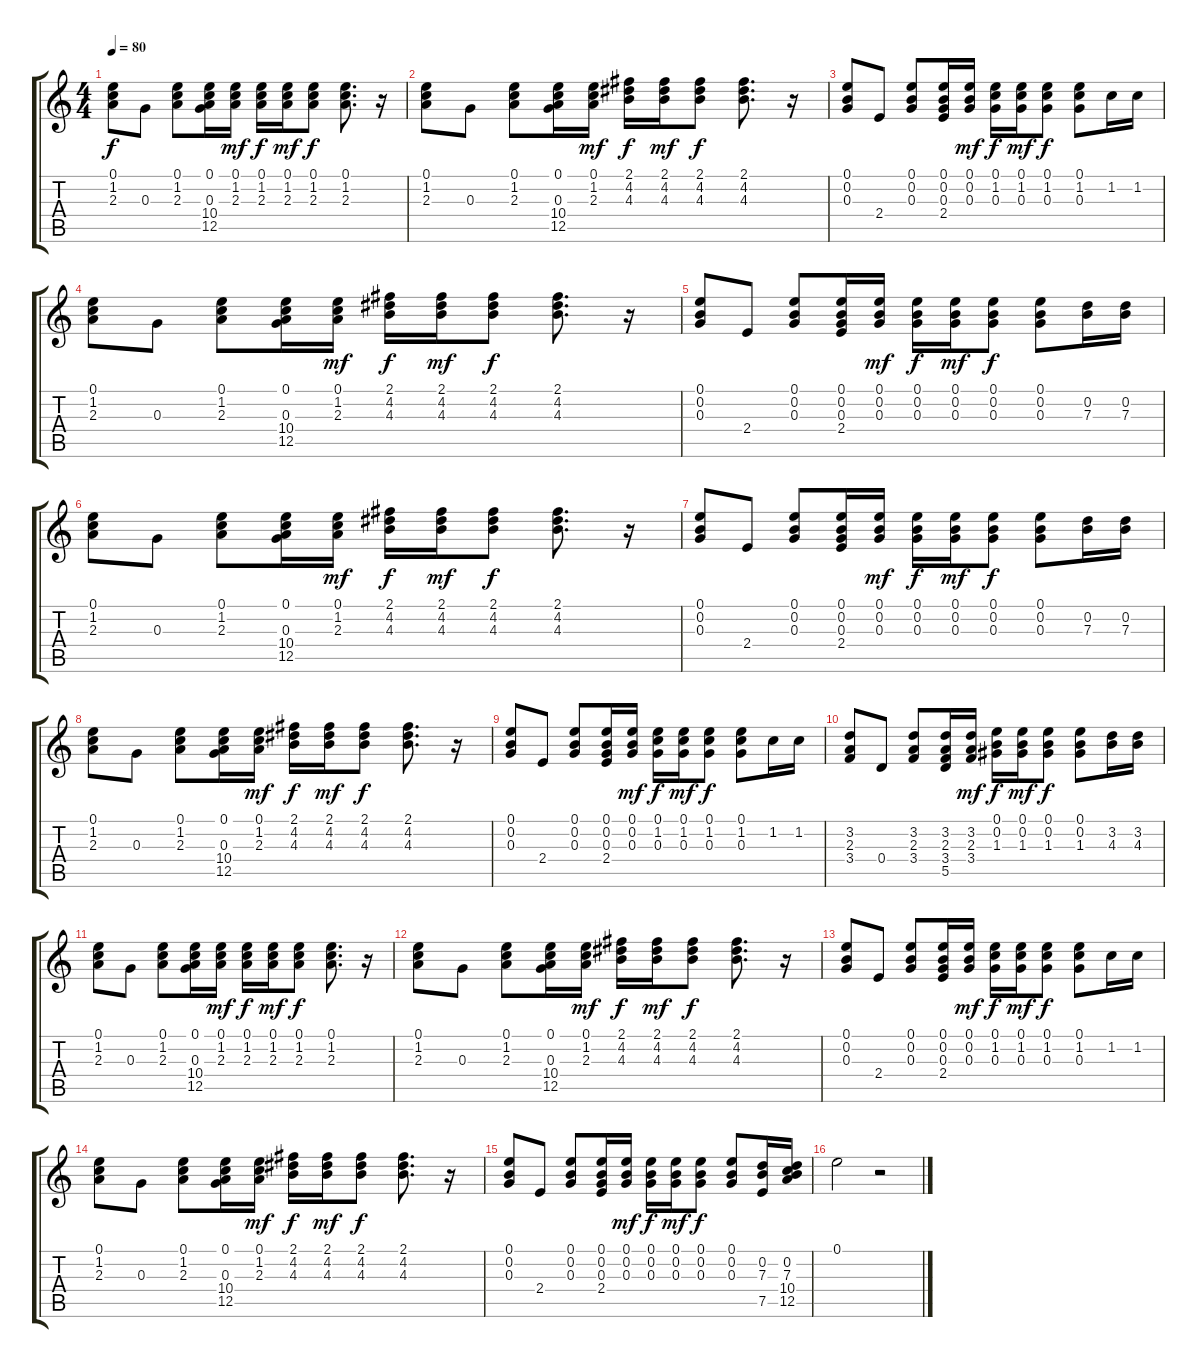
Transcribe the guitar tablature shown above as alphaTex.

\track "" {instrument acousticguitarsteel}
\staff {score tabs}
\tuning (E4 B3 G3 D3 A2 E2) {hide}
\ts (4 4)
\tempo 80
\clef g2
\ks c
(0.1 1.2 2.3).8{dy f} 0.3.8 (0.1 1.2 2.3).8 (0.1 0.3 10.4 12.5).16 (0.1 1.2 2.3).16{dy mf} (0.1 1.2 2.3).16{dy f} (0.1 1.2 2.3).16{dy mf} (0.1 1.2 2.3).8{dy f} (0.1 1.2 2.3).8{d} r.16 |
(0.1 1.2 2.3).8 0.3.8 (0.1 1.2 2.3).8 (0.1 0.3 10.4 12.5).16 (0.1 1.2 2.3).16{dy mf} (2.1 4.2 4.3).16{dy f} (2.1 4.2 4.3).16{dy mf} (2.1 4.2 4.3).8{dy f} (2.1 4.2 4.3).8{d} r.16 |
(0.1 0.2 0.3).8 2.4.8 (0.1 0.2 0.3).8 (0.1 0.2 0.3 2.4).16 (0.1 0.2 0.3).16{dy mf} (0.1 1.2 0.3).16{dy f} (0.1 1.2 0.3).16{dy mf} (0.1 1.2 0.3).8{dy f} (0.1 1.2 0.3).8 1.2.16 1.2.16 |
(0.1 1.2 2.3).8 0.3.8 (0.1 1.2 2.3).8 (0.1 0.3 10.4 12.5).16 (0.1 1.2 2.3).16{dy mf} (2.1 4.2 4.3).16{dy f} (2.1 4.2 4.3).16{dy mf} (2.1 4.2 4.3).8{dy f} (2.1 4.2 4.3).8{d} r.16 |
(0.1 0.2 0.3).8 2.4.8 (0.1 0.2 0.3).8 (0.1 0.2 0.3 2.4).16 (0.1 0.2 0.3).16{dy mf} (0.1 0.2 0.3).16{dy f} (0.1 0.2 0.3).16{dy mf} (0.1 0.2 0.3).8{dy f} (0.1 0.2 0.3).8 (0.2 7.3).16 (0.2 7.3).16 |
(0.1 1.2 2.3).8 0.3.8 (0.1 1.2 2.3).8 (0.1 0.3 10.4 12.5).16 (0.1 1.2 2.3).16{dy mf} (2.1 4.2 4.3).16{dy f} (2.1 4.2 4.3).16{dy mf} (2.1 4.2 4.3).8{dy f} (2.1 4.2 4.3).8{d} r.16 |
(0.1 0.2 0.3).8 2.4.8 (0.1 0.2 0.3).8 (0.1 0.2 0.3 2.4).16 (0.1 0.2 0.3).16{dy mf} (0.1 0.2 0.3).16{dy f} (0.1 0.2 0.3).16{dy mf} (0.1 0.2 0.3).8{dy f} (0.1 0.2 0.3).8 (0.2 7.3).16 (0.2 7.3).16 |
(0.1 1.2 2.3).8 0.3.8 (0.1 1.2 2.3).8 (0.1 0.3 10.4 12.5).16 (0.1 1.2 2.3).16{dy mf} (2.1 4.2 4.3).16{dy f} (2.1 4.2 4.3).16{dy mf} (2.1 4.2 4.3).8{dy f} (2.1 4.2 4.3).8{d} r.16 |
(0.1 0.2 0.3).8 2.4.8 (0.1 0.2 0.3).8 (0.1 0.2 0.3 2.4).16 (0.1 0.2 0.3).16{dy mf} (0.1 1.2 0.3).16{dy f} (0.1 1.2 0.3).16{dy mf} (0.1 1.2 0.3).8{dy f} (0.1 1.2 0.3).8 1.2.16 1.2.16 |
(3.2 2.3 3.4).8 0.4.8 (3.2 2.3 3.4).8 (3.2 2.3 3.4 5.5).16 (3.2 2.3 3.4).16{dy mf} (0.1 0.2 1.3).16{dy f} (0.1 0.2 1.3).16{dy mf} (0.1 0.2 1.3).8{dy f} (0.1 0.2 1.3).8 (3.2 4.3).16 (3.2 4.3).16 |
(0.1 1.2 2.3).8 0.3.8 (0.1 1.2 2.3).8 (0.1 0.3 10.4 12.5).16 (0.1 1.2 2.3).16{dy mf} (0.1 1.2 2.3).16{dy f} (0.1 1.2 2.3).16{dy mf} (0.1 1.2 2.3).8{dy f} (0.1 1.2 2.3).8{d} r.16 |
(0.1 1.2 2.3).8 0.3.8 (0.1 1.2 2.3).8 (0.1 0.3 10.4 12.5).16 (0.1 1.2 2.3).16{dy mf} (2.1 4.2 4.3).16{dy f} (2.1 4.2 4.3).16{dy mf} (2.1 4.2 4.3).8{dy f} (2.1 4.2 4.3).8{d} r.16 |
(0.1 0.2 0.3).8 2.4.8 (0.1 0.2 0.3).8 (0.1 0.2 0.3 2.4).16 (0.1 0.2 0.3).16{dy mf} (0.1 1.2 0.3).16{dy f} (0.1 1.2 0.3).16{dy mf} (0.1 1.2 0.3).8{dy f} (0.1 1.2 0.3).8 1.2.16 1.2.16 |
(0.1 1.2 2.3).8 0.3.8 (0.1 1.2 2.3).8 (0.1 0.3 10.4 12.5).16 (0.1 1.2 2.3).16{dy mf} (2.1 4.2 4.3).16{dy f} (2.1 4.2 4.3).16{dy mf} (2.1 4.2 4.3).8{dy f} (2.1 4.2 4.3).8{d} r.16 |
(0.1 0.2 0.3).8 2.4.8 (0.1 0.2 0.3).8 (0.1 0.2 0.3 2.4).16 (0.1 0.2 0.3).16{dy mf} (0.1 0.2 0.3).16{dy f} (0.1 0.2 0.3).16{dy mf} (0.1 0.2 0.3).8{dy f} (0.1 0.2 0.3).8 (0.2 7.3 7.5).16 (0.2 7.3 10.4 12.5).16 |
0.1.2 r.2
